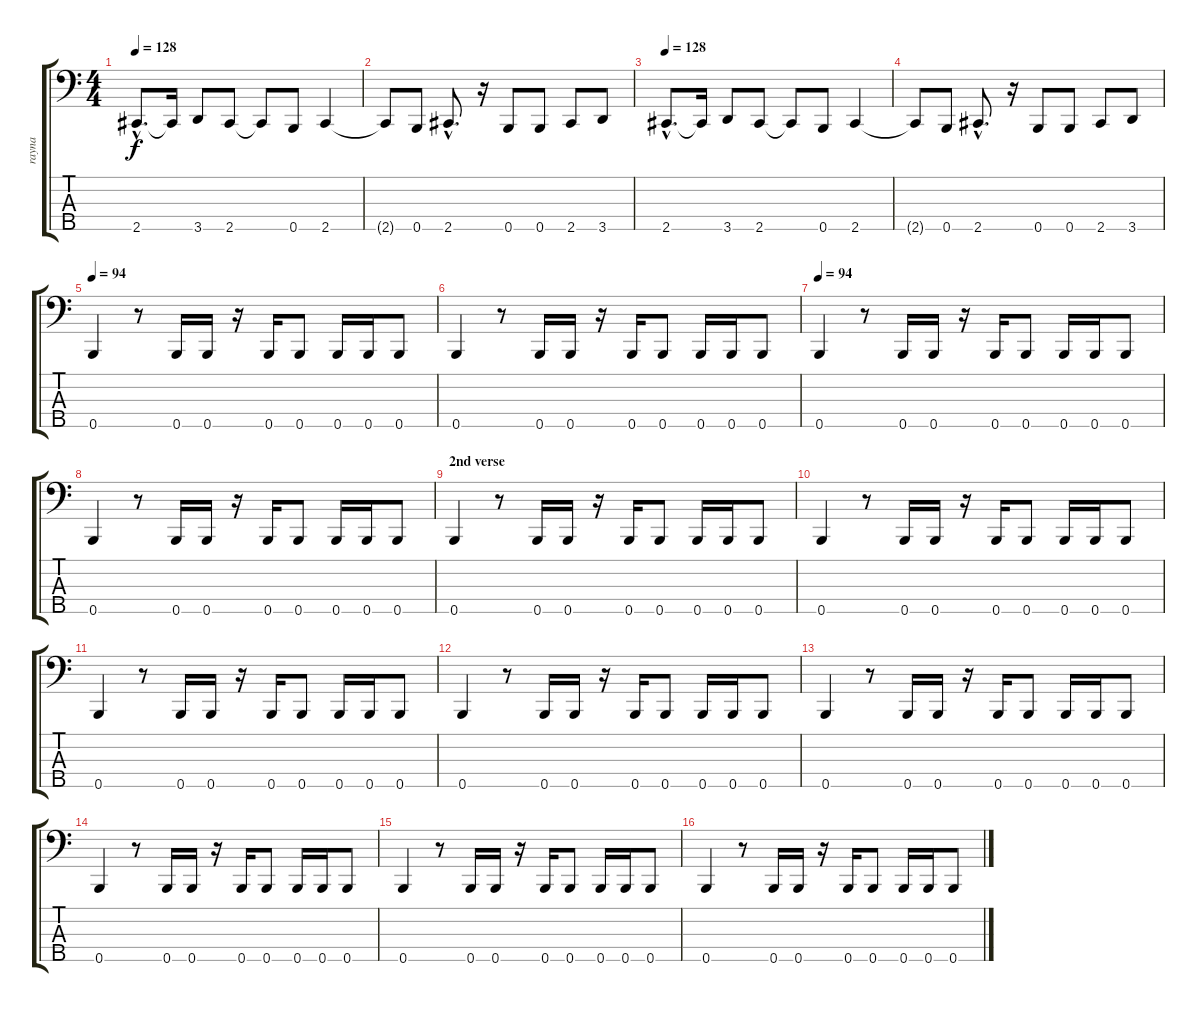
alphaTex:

\track ("rayna" "rayna") {instrument electricbassfinger}
\staff {score tabs}
\tuning (G2 D2 A1 E1 B0) {hide}
\ts (4 4)
\tempo 128
\clef f4
\ks c
2.5{hac}.8{d dy f} 2.5{t}.16 3.5.8 2.5.8 2.5{t}.8 0.5.8 2.5.4 |
2.5{t}.8 0.5.8 2.5{hac}.8{d} r.16 0.5.8 0.5.8 2.5.8 3.5.8 |
\tempo 128
2.5{hac}.8{d} 2.5{t}.16 3.5.8 2.5.8 2.5{t}.8 0.5.8 2.5.4 |
2.5{t}.8 0.5.8 2.5{hac}.8{d} r.16 0.5.8 0.5.8 2.5.8 3.5.8 |
\tempo 94
0.5.4 r.8 0.5.16 0.5.16 r.16 0.5.16 0.5.8 0.5.16 0.5.16 0.5.8 |
0.5.4 r.8 0.5.16 0.5.16 r.16 0.5.16 0.5.8 0.5.16 0.5.16 0.5.8 |
\tempo 94
0.5.4 r.8 0.5.16 0.5.16 r.16 0.5.16 0.5.8 0.5.16 0.5.16 0.5.8 |
0.5.4 r.8 0.5.16 0.5.16 r.16 0.5.16 0.5.8 0.5.16 0.5.16 0.5.8 |
\section ("" "2nd verse")
0.5.4 r.8 0.5.16 0.5.16 r.16 0.5.16 0.5.8 0.5.16 0.5.16 0.5.8 |
0.5.4 r.8 0.5.16 0.5.16 r.16 0.5.16 0.5.8 0.5.16 0.5.16 0.5.8 |
0.5.4 r.8 0.5.16 0.5.16 r.16 0.5.16 0.5.8 0.5.16 0.5.16 0.5.8 |
0.5.4 r.8 0.5.16 0.5.16 r.16 0.5.16 0.5.8 0.5.16 0.5.16 0.5.8 |
0.5.4 r.8 0.5.16 0.5.16 r.16 0.5.16 0.5.8 0.5.16 0.5.16 0.5.8 |
0.5.4 r.8 0.5.16 0.5.16 r.16 0.5.16 0.5.8 0.5.16 0.5.16 0.5.8 |
0.5.4 r.8 0.5.16 0.5.16 r.16 0.5.16 0.5.8 0.5.16 0.5.16 0.5.8 |
0.5.4 r.8 0.5.16 0.5.16 r.16 0.5.16 0.5.8 0.5.16 0.5.16 0.5.8
